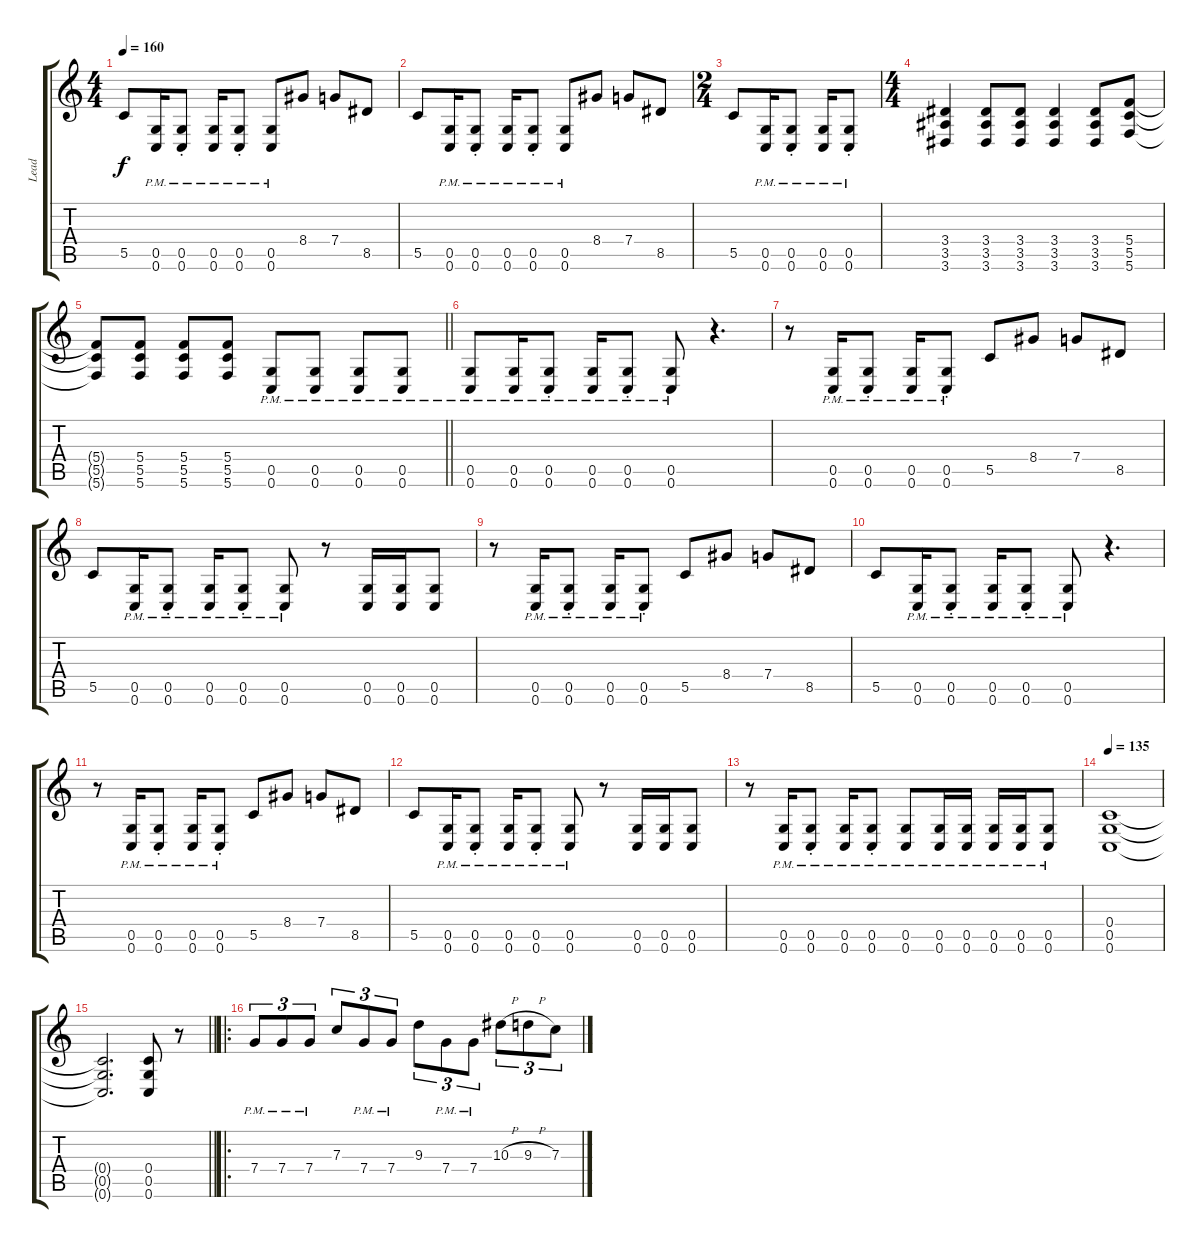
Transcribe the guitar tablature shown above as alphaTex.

\track ("Lead" "Lead") {instrument distortionguitar}
\staff {score tabs}
\tuning (D4 A3 F3 C3 G2 C2) {hide}
\ts (4 4)
\tempo 160
\clef g2
\ks c
5.5.8{dy f} (0.5{pm} 0.6{pm}).16 (0.5{pm st} 0.6{pm st}).8 (0.5{pm} 0.6{pm}).16 (0.5{pm st} 0.6{pm st}).8 (0.5{pm} 0.6{pm}).8 8.4.8 7.4.8 8.5.8 |
5.5.8 (0.5{pm} 0.6{pm}).16 (0.5{pm st} 0.6{pm st}).8 (0.5{pm} 0.6{pm}).16 (0.5{pm st} 0.6{pm st}).8 (0.5{pm} 0.6{pm}).8 8.4.8 7.4.8 8.5.8 |
\ts (2 4)
5.5.8 (0.5{pm} 0.6{pm}).16 (0.5{pm st} 0.6{pm st}).8 (0.5{pm} 0.6{pm}).16 (0.5{pm st} 0.6{pm st}).8 |
\ts (4 4)
(3.4 3.5 3.6).4 (3.4 3.5 3.6).8 (3.4 3.5 3.6).8 (3.4 3.5 3.6).4 (3.4 3.5 3.6).8 (5.4 5.5 5.6).8 |
\barLineRight lightlight
(5.4{t} 5.5{t} 5.6{t}).8 (5.4 5.5 5.6).8 (5.4 5.5 5.6).8 (5.4 5.5 5.6).8 (0.5{pm} 0.6{pm}).8 (0.5{pm} 0.6{pm}).8 (0.5{pm} 0.6{pm}).8 (0.5{pm} 0.6{pm}).8 |
(0.5{pm} 0.6{pm}).8 (0.5{pm} 0.6{pm}).16 (0.5{pm st} 0.6{pm st}).8 (0.5{pm} 0.6{pm}).16 (0.5{pm st} 0.6{pm st}).8 (0.5{pm} 0.6{pm}).8 r.4{d} |
r.8 (0.5{pm} 0.6{pm}).16 (0.5{pm st} 0.6{pm st}).8 (0.5{pm} 0.6{pm}).16 (0.5{pm st} 0.6{pm st}).8 5.5.8 8.4.8 7.4.8 8.5.8 |
5.5.8 (0.5{pm} 0.6{pm}).16 (0.5{pm st} 0.6{pm st}).8 (0.5{pm} 0.6{pm}).16 (0.5{pm st} 0.6{pm st}).8 (0.5{pm} 0.6{pm}).8 r.8 (0.5 0.6).16 (0.5 0.6).16 (0.5 0.6).8 |
r.8 (0.5{pm} 0.6{pm}).16 (0.5{pm st} 0.6{pm st}).8 (0.5{pm} 0.6{pm}).16 (0.5{pm st} 0.6{pm st}).8 5.5.8 8.4.8 7.4.8 8.5.8 |
5.5.8 (0.5{pm} 0.6{pm}).16 (0.5{pm st} 0.6{pm st}).8 (0.5{pm} 0.6{pm}).16 (0.5{pm st} 0.6{pm st}).8 (0.5{pm} 0.6{pm}).8 r.4{d} |
r.8 (0.5{pm} 0.6{pm}).16 (0.5{pm st} 0.6{pm st}).8 (0.5{pm} 0.6{pm}).16 (0.5{pm st} 0.6{pm st}).8 5.5.8 8.4.8 7.4.8 8.5.8 |
5.5.8 (0.5{pm} 0.6{pm}).16 (0.5{pm st} 0.6{pm st}).8 (0.5{pm} 0.6{pm}).16 (0.5{pm st} 0.6{pm st}).8 (0.5{pm} 0.6{pm}).8 r.8 (0.5 0.6).16 (0.5 0.6).16 (0.5 0.6).8 |
r.8 (0.5{pm} 0.6{pm}).16 (0.5{pm st} 0.6{pm st}).8 (0.5{pm} 0.6{pm}).16 (0.5{pm st} 0.6{pm st}).8 (0.5{pm} 0.6{pm}).8 (0.5{pm} 0.6{pm}).16 (0.5{pm} 0.6{pm}).16 (0.5{pm} 0.6{pm}).16 (0.5{pm} 0.6{pm}).16 (0.5{pm} 0.6{pm}).8 |
\tempo 135
(0.4 0.5 0.6).1 |
\barLineRight lightlight
(0.4{t} 0.5{t} 0.6{t}).2{d} (0.4 0.5 0.6).8 r.8 |
\ro
7.4{pm}.8{tu (3 2)} 7.4{pm}.8{tu (3 2)} 7.4{pm}.8{tu (3 2)} 7.3.8{tu (3 2)} 7.4{pm}.8{tu (3 2)} 7.4{pm}.8{tu (3 2)} 9.3.8{tu (3 2)} 7.4{pm}.8{tu (3 2)} 7.4{pm}.8{tu (3 2)} 10.3{h}.8{tu (3 2)} 9.3{h}.8{tu (3 2)} 7.3.8{tu (3 2)}
